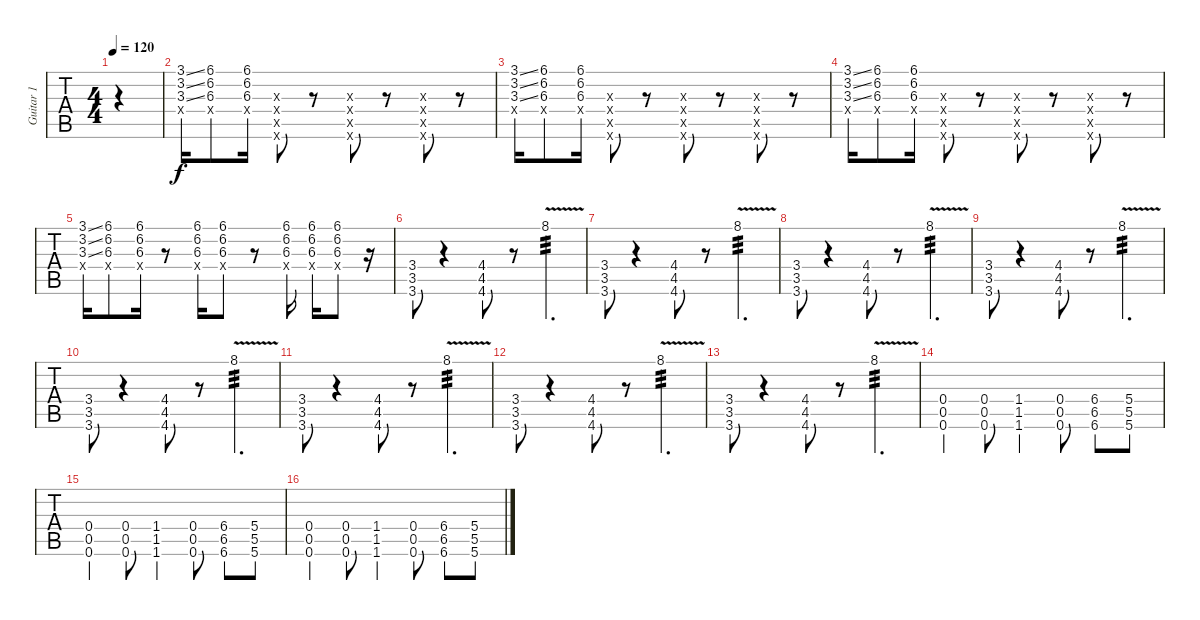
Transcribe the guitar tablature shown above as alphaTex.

\track ("Guitar 1" "Guitar 1") {instrument distortionguitar}
\staff {tabs}
\tuning (D4 A3 F3 C3 G2 C2) {hide}
\ts (4 4)
\tempo 120
\clef g2
\ks c
|
(3.1{ss} 3.2{ss} 3.3{ss} 0.4{x}).16{instrument electricguitarclean} (6.1 6.2 6.3 0.4{x}).8 (6.1 6.2 6.3 0.4{x}).16 (0.3{x} 0.4{x} 0.5{x} 0.6{x}).8 r.8 (0.3{x} 0.4{x} 0.5{x} 0.6{x}).8 r.8 (0.3{x} 0.4{x} 0.5{x} 0.6{x}).8 r.8 |
(3.1{ss} 3.2{ss} 3.3{ss} 0.4{x}).16 (6.1 6.2 6.3 0.4{x}).8 (6.1 6.2 6.3 0.4{x}).16 (0.3{x} 0.4{x} 0.5{x} 0.6{x}).8 r.8 (0.3{x} 0.4{x} 0.5{x} 0.6{x}).8 r.8 (0.3{x} 0.4{x} 0.5{x} 0.6{x}).8 r.8 |
(3.1{ss} 3.2{ss} 3.3{ss} 0.4{x}).16 (6.1 6.2 6.3 0.4{x}).8 (6.1 6.2 6.3 0.4{x}).16 (0.3{x} 0.4{x} 0.5{x} 0.6{x}).8 r.8 (0.3{x} 0.4{x} 0.5{x} 0.6{x}).8 r.8 (0.3{x} 0.4{x} 0.5{x} 0.6{x}).8 r.8 |
(3.1{ss} 3.2{ss} 3.3{ss} 0.4{x}).16 (6.1 6.2 6.3 0.4{x}).8 (6.1 6.2 6.3 0.4{x}).16 r.8 (6.1 6.2 6.3 0.4{x}).16 (6.1 6.2 6.3 0.4{x}).8 r.8 (6.1 6.2 6.3 0.4{x}).16 (6.1 6.2 6.3 0.4{x}).16 (6.1 6.2 6.3 0.4{x}).8 r.16 |
(3.4 3.5 3.6).8{instrument distortionguitar} r.4 (4.4 4.5 4.6).8 r.8 8.1{v}.4{d tp 3} |
(3.4 3.5 3.6).8 r.4 (4.4 4.5 4.6).8 r.8 8.1{v}.4{d tp 3} |
(3.4 3.5 3.6).8 r.4 (4.4 4.5 4.6).8 r.8 8.1{v}.4{d tp 3} |
(3.4 3.5 3.6).8 r.4 (4.4 4.5 4.6).8 r.8 8.1{v}.4{d tp 3} |
(3.4 3.5 3.6).8 r.4 (4.4 4.5 4.6).8 r.8 8.1{v}.4{d tp 3} |
(3.4 3.5 3.6).8 r.4 (4.4 4.5 4.6).8 r.8 8.1{v}.4{d tp 3} |
(3.4 3.5 3.6).8 r.4 (4.4 4.5 4.6).8 r.8 8.1{v}.4{d tp 3} |
(3.4 3.5 3.6).8 r.4 (4.4 4.5 4.6).8 r.8 8.1{v}.4{d tp 3} |
(0.4 0.5 0.6).4 (0.4 0.5 0.6).8 (1.4 1.5 1.6).4 (0.4 0.5 0.6).8 (6.4 6.5 6.6).8 (5.4 5.5 5.6).8 |
(0.4 0.5 0.6).4 (0.4 0.5 0.6).8 (1.4 1.5 1.6).4 (0.4 0.5 0.6).8 (6.4 6.5 6.6).8 (5.4 5.5 5.6).8 |
(0.4 0.5 0.6).4 (0.4 0.5 0.6).8 (1.4 1.5 1.6).4 (0.4 0.5 0.6).8 (6.4 6.5 6.6).8 (5.4 5.5 5.6).8
